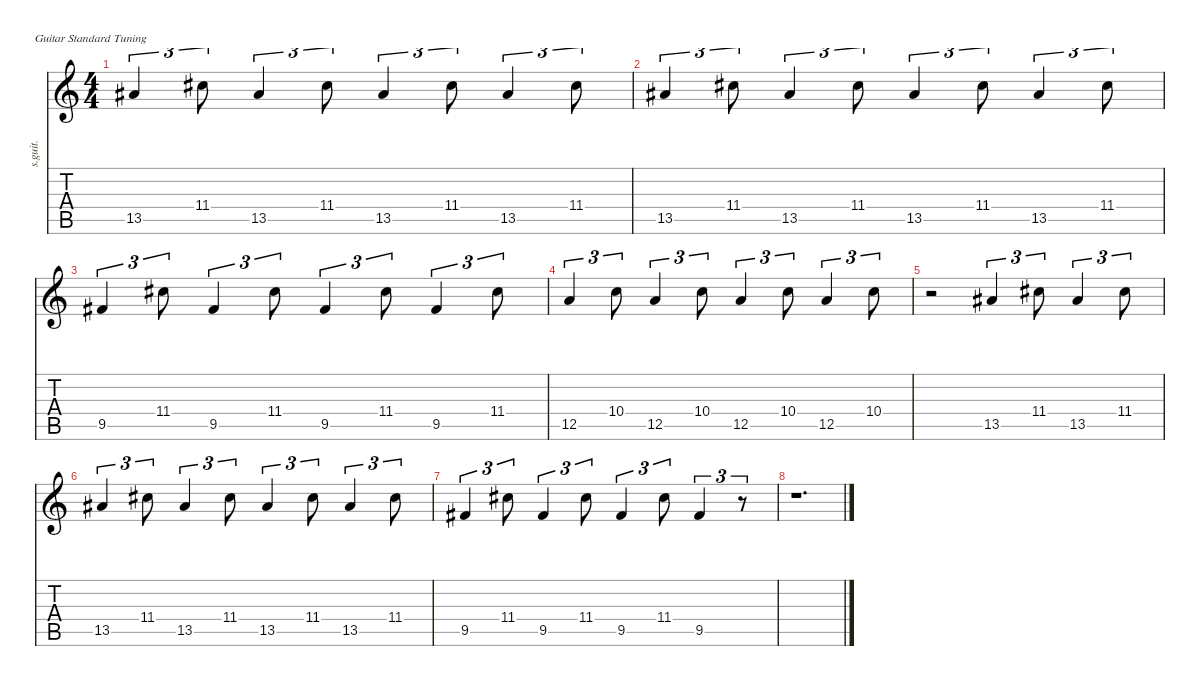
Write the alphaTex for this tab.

\defaultSystemsLayout 4
\hideDynamics
\bracketExtendMode nobrackets
\track ("Wayne Sermon - Guitar" "s.guit.") {instrument acousticguitarsteel}
\staff {score tabs}
\tuning (E4 B3 G3 D3 A2 E2)
\ts (4 4)
\tempo (125 hide)
\clef g2
\ks c
13.5{acc #}.4{tu (3 2) lyrics (0 "") lyrics (1 "") lyrics (2 "") lyrics (3 "") lyrics (4 "") dy f} 11.4{acc #}.8{tu (3 2) lyrics (0 "") lyrics (1 "") lyrics (2 "") lyrics (3 "") lyrics (4 "")} 13.5{acc #}.4{tu (3 2) lyrics (0 "") lyrics (1 "") lyrics (2 "") lyrics (3 "") lyrics (4 "")} 11.4{acc #}.8{tu (3 2) lyrics (0 "") lyrics (1 "") lyrics (2 "") lyrics (3 "") lyrics (4 "")} 13.5{acc #}.4{tu (3 2) lyrics (0 "") lyrics (1 "") lyrics (2 "") lyrics (3 "") lyrics (4 "")} 11.4{acc #}.8{tu (3 2) lyrics (0 "") lyrics (1 "") lyrics (2 "") lyrics (3 "") lyrics (4 "")} 13.5{acc #}.4{tu (3 2) lyrics (0 "") lyrics (1 "") lyrics (2 "") lyrics (3 "") lyrics (4 "")} 11.4{acc #}.8{tu (3 2) lyrics (0 "") lyrics (1 "") lyrics (2 "") lyrics (3 "") lyrics (4 "")} |
13.5{acc #}.4{tu (3 2) lyrics (0 "") lyrics (1 "") lyrics (2 "") lyrics (3 "") lyrics (4 "")} 11.4{acc #}.8{tu (3 2) lyrics (0 "") lyrics (1 "") lyrics (2 "") lyrics (3 "") lyrics (4 "")} 13.5{acc #}.4{tu (3 2) lyrics (0 "") lyrics (1 "") lyrics (2 "") lyrics (3 "") lyrics (4 "")} 11.4{acc #}.8{tu (3 2) lyrics (0 "") lyrics (1 "") lyrics (2 "") lyrics (3 "") lyrics (4 "")} 13.5{acc #}.4{tu (3 2) lyrics (0 "") lyrics (1 "") lyrics (2 "") lyrics (3 "") lyrics (4 "")} 11.4{acc #}.8{tu (3 2) lyrics (0 "") lyrics (1 "") lyrics (2 "") lyrics (3 "") lyrics (4 "")} 13.5{acc #}.4{tu (3 2) lyrics (0 "") lyrics (1 "") lyrics (2 "") lyrics (3 "") lyrics (4 "")} 11.4{acc #}.8{tu (3 2) lyrics (0 "") lyrics (1 "") lyrics (2 "") lyrics (3 "") lyrics (4 "")} |
9.5{acc #}.4{tu (3 2) lyrics (0 "") lyrics (1 "") lyrics (2 "") lyrics (3 "") lyrics (4 "")} 11.4{acc #}.8{tu (3 2) lyrics (0 "") lyrics (1 "") lyrics (2 "") lyrics (3 "") lyrics (4 "")} 9.5{acc #}.4{tu (3 2) lyrics (0 "") lyrics (1 "") lyrics (2 "") lyrics (3 "") lyrics (4 "")} 11.4{acc #}.8{tu (3 2) lyrics (0 "") lyrics (1 "") lyrics (2 "") lyrics (3 "") lyrics (4 "")} 9.5{acc #}.4{tu (3 2) lyrics (0 "") lyrics (1 "") lyrics (2 "") lyrics (3 "") lyrics (4 "")} 11.4{acc #}.8{tu (3 2) lyrics (0 "") lyrics (1 "") lyrics (2 "") lyrics (3 "") lyrics (4 "")} 9.5{acc #}.4{tu (3 2) lyrics (0 "") lyrics (1 "") lyrics (2 "") lyrics (3 "") lyrics (4 "")} 11.4{acc #}.8{tu (3 2) lyrics (0 "") lyrics (1 "") lyrics (2 "") lyrics (3 "") lyrics (4 "")} |
12.5.4{tu (3 2) lyrics (0 "") lyrics (1 "") lyrics (2 "") lyrics (3 "") lyrics (4 "")} 10.4.8{tu (3 2) lyrics (0 "") lyrics (1 "") lyrics (2 "") lyrics (3 "") lyrics (4 "")} 12.5.4{tu (3 2) lyrics (0 "") lyrics (1 "") lyrics (2 "") lyrics (3 "") lyrics (4 "")} 10.4.8{tu (3 2) lyrics (0 "") lyrics (1 "") lyrics (2 "") lyrics (3 "") lyrics (4 "")} 12.5.4{tu (3 2) lyrics (0 "") lyrics (1 "") lyrics (2 "") lyrics (3 "") lyrics (4 "")} 10.4.8{tu (3 2) lyrics (0 "") lyrics (1 "") lyrics (2 "") lyrics (3 "") lyrics (4 "")} 12.5.4{tu (3 2) lyrics (0 "") lyrics (1 "") lyrics (2 "") lyrics (3 "") lyrics (4 "")} 10.4.8{tu (3 2) lyrics (0 "") lyrics (1 "") lyrics (2 "") lyrics (3 "") lyrics (4 "")} |
r.2 13.5{acc #}.4{tu (3 2) lyrics (0 "") lyrics (1 "") lyrics (2 "") lyrics (3 "") lyrics (4 "")} 11.4{acc #}.8{tu (3 2) lyrics (0 "") lyrics (1 "") lyrics (2 "") lyrics (3 "") lyrics (4 "")} 13.5{acc #}.4{tu (3 2) lyrics (0 "") lyrics (1 "") lyrics (2 "") lyrics (3 "") lyrics (4 "")} 11.4{acc #}.8{tu (3 2) lyrics (0 "") lyrics (1 "") lyrics (2 "") lyrics (3 "") lyrics (4 "")} |
13.5{acc #}.4{tu (3 2) lyrics (0 "") lyrics (1 "") lyrics (2 "") lyrics (3 "") lyrics (4 "")} 11.4{acc #}.8{tu (3 2) lyrics (0 "") lyrics (1 "") lyrics (2 "") lyrics (3 "") lyrics (4 "")} 13.5{acc #}.4{tu (3 2) lyrics (0 "") lyrics (1 "") lyrics (2 "") lyrics (3 "") lyrics (4 "")} 11.4{acc #}.8{tu (3 2) lyrics (0 "") lyrics (1 "") lyrics (2 "") lyrics (3 "") lyrics (4 "")} 13.5{acc #}.4{tu (3 2) lyrics (0 "") lyrics (1 "") lyrics (2 "") lyrics (3 "") lyrics (4 "")} 11.4{acc #}.8{tu (3 2) lyrics (0 "") lyrics (1 "") lyrics (2 "") lyrics (3 "") lyrics (4 "")} 13.5{acc #}.4{tu (3 2) lyrics (0 "") lyrics (1 "") lyrics (2 "") lyrics (3 "") lyrics (4 "")} 11.4{acc #}.8{tu (3 2) lyrics (0 "") lyrics (1 "") lyrics (2 "") lyrics (3 "") lyrics (4 "")} |
9.5{acc #}.4{tu (3 2) lyrics (0 "") lyrics (1 "") lyrics (2 "") lyrics (3 "") lyrics (4 "")} 11.4{acc #}.8{tu (3 2) lyrics (0 "") lyrics (1 "") lyrics (2 "") lyrics (3 "") lyrics (4 "")} 9.5{acc #}.4{tu (3 2) lyrics (0 "") lyrics (1 "") lyrics (2 "") lyrics (3 "") lyrics (4 "")} 11.4{acc #}.8{tu (3 2) lyrics (0 "") lyrics (1 "") lyrics (2 "") lyrics (3 "") lyrics (4 "")} 9.5{acc #}.4{tu (3 2) lyrics (0 "") lyrics (1 "") lyrics (2 "") lyrics (3 "") lyrics (4 "")} 11.4{acc #}.8{tu (3 2) lyrics (0 "") lyrics (1 "") lyrics (2 "") lyrics (3 "") lyrics (4 "")} 9.5{acc #}.4{tu (3 2) lyrics (0 "") lyrics (1 "") lyrics (2 "") lyrics (3 "") lyrics (4 "")} r.8{tu (3 2)} |
r.1{d}
